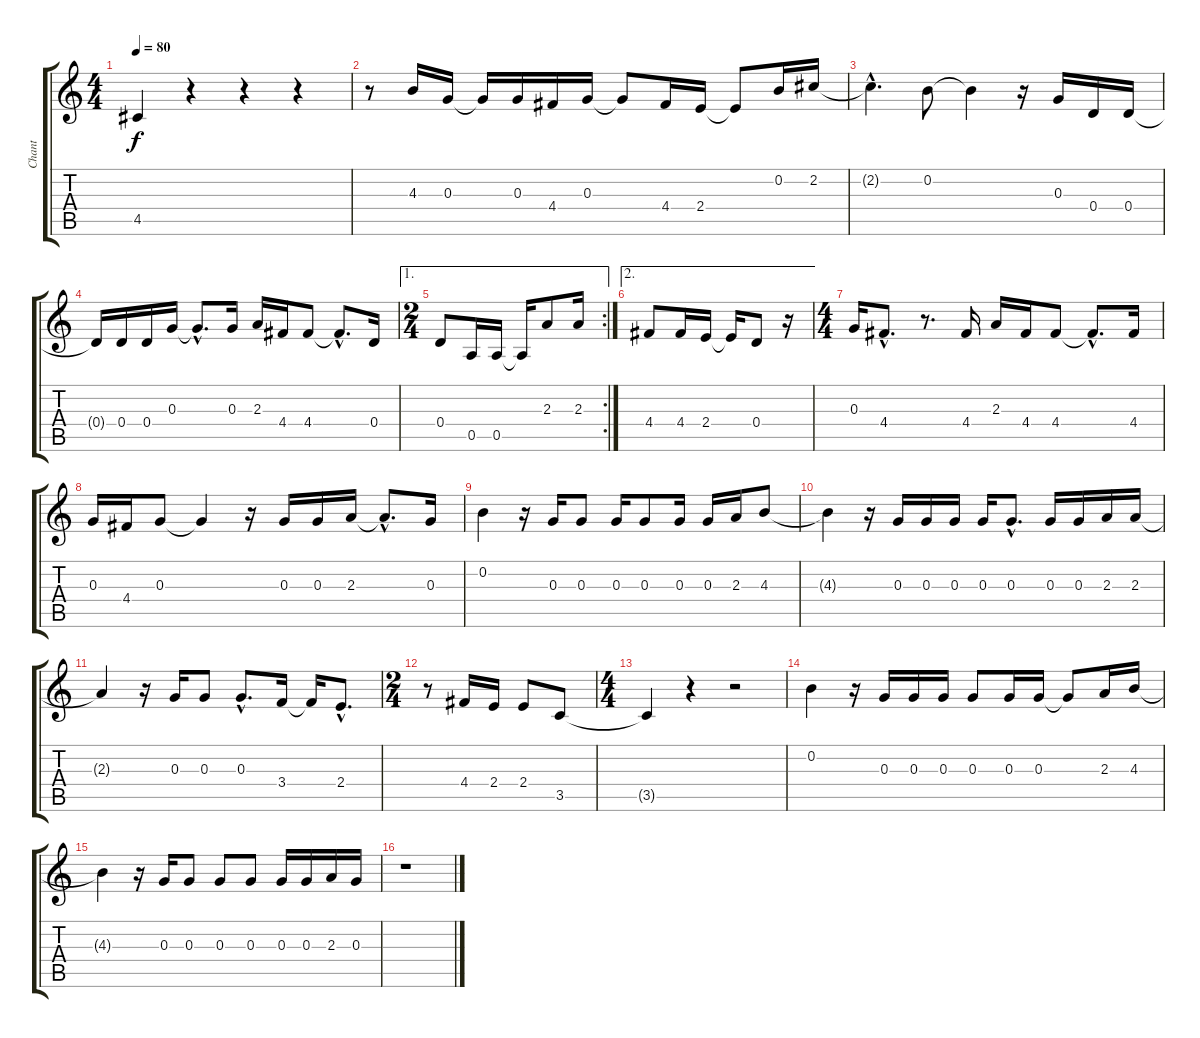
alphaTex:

\track ("Chant" "Chant") {instrument electricguitarjazz}
\staff {score tabs}
\tuning (E4 B3 G3 D3 A2 E2) {hide}
\ts (4 4)
\tempo 80
\clef g2
\ks c
4.5{t}.4{dy f} r.4 r.4 r.4 |
r.8 4.3.16 0.3.16 0.3{t}.16 0.3.16 4.4.16 0.3.16 0.3{t}.8 4.4.16 2.4.16 2.4{t}.8 0.2.16 2.2.16 |
2.2{hac t}.4{d} 0.2.8 0.2{t}.4 r.16 0.3.16 0.4.16 0.4.16 |
0.4{t}.16 0.4.16 0.4.16 0.3.16 0.3{hac t}.8{d} 0.3.16 2.3.16 4.4.16 4.4.8 4.4{hac t}.8{d} 0.4.16 |
\ae 1
\rc 2
\ts (2 4)
0.4.8 0.5.16 0.5.16 0.5{t}.16 2.3.8 2.3.16 |
\ae 2
4.4.8 4.4.16 2.4.16 2.4{t}.16 0.4.8 r.16 |
\ts (4 4)
0.3.16 4.4{hac}.8{d} r.8{d} 4.4.16 2.3.16 4.4.16 4.4.8 4.4{hac t}.8{d} 4.4.16 |
0.3.16 4.4.16 0.3.8 0.3{t}.4 r.16 0.3.16 0.3.16 2.3.16 2.3{hac t}.8{d} 0.3.16 |
0.2.4 r.16 0.3.16 0.3.8 0.3.16 0.3.8 0.3.16 0.3.16 2.3.16 4.3.8 |
4.3{t}.4 r.16 0.3.16 0.3.16 0.3.16 0.3.16 0.3{hac}.8{d} 0.3.16 0.3.16 2.3.16 2.3.16 |
2.3{t}.4 r.16 0.3.16 0.3.8 0.3{hac}.8{d} 3.4.16 3.4{t}.16 2.4{hac}.8{d} |
\ts (2 4)
r.8 4.4.16 2.4.16 2.4.8 3.5.8 |
\ts (4 4)
3.5{t}.4 r.4 r.2 |
0.2.4 r.16 0.3.16 0.3.16 0.3.16 0.3.8 0.3.16 0.3.16 0.3{t}.8 2.3.16 4.3.16 |
4.3{t}.4 r.16 0.3.16 0.3.8 0.3.8 0.3.8 0.3.16 0.3.16 2.3.16 0.3.16 |
r.1
